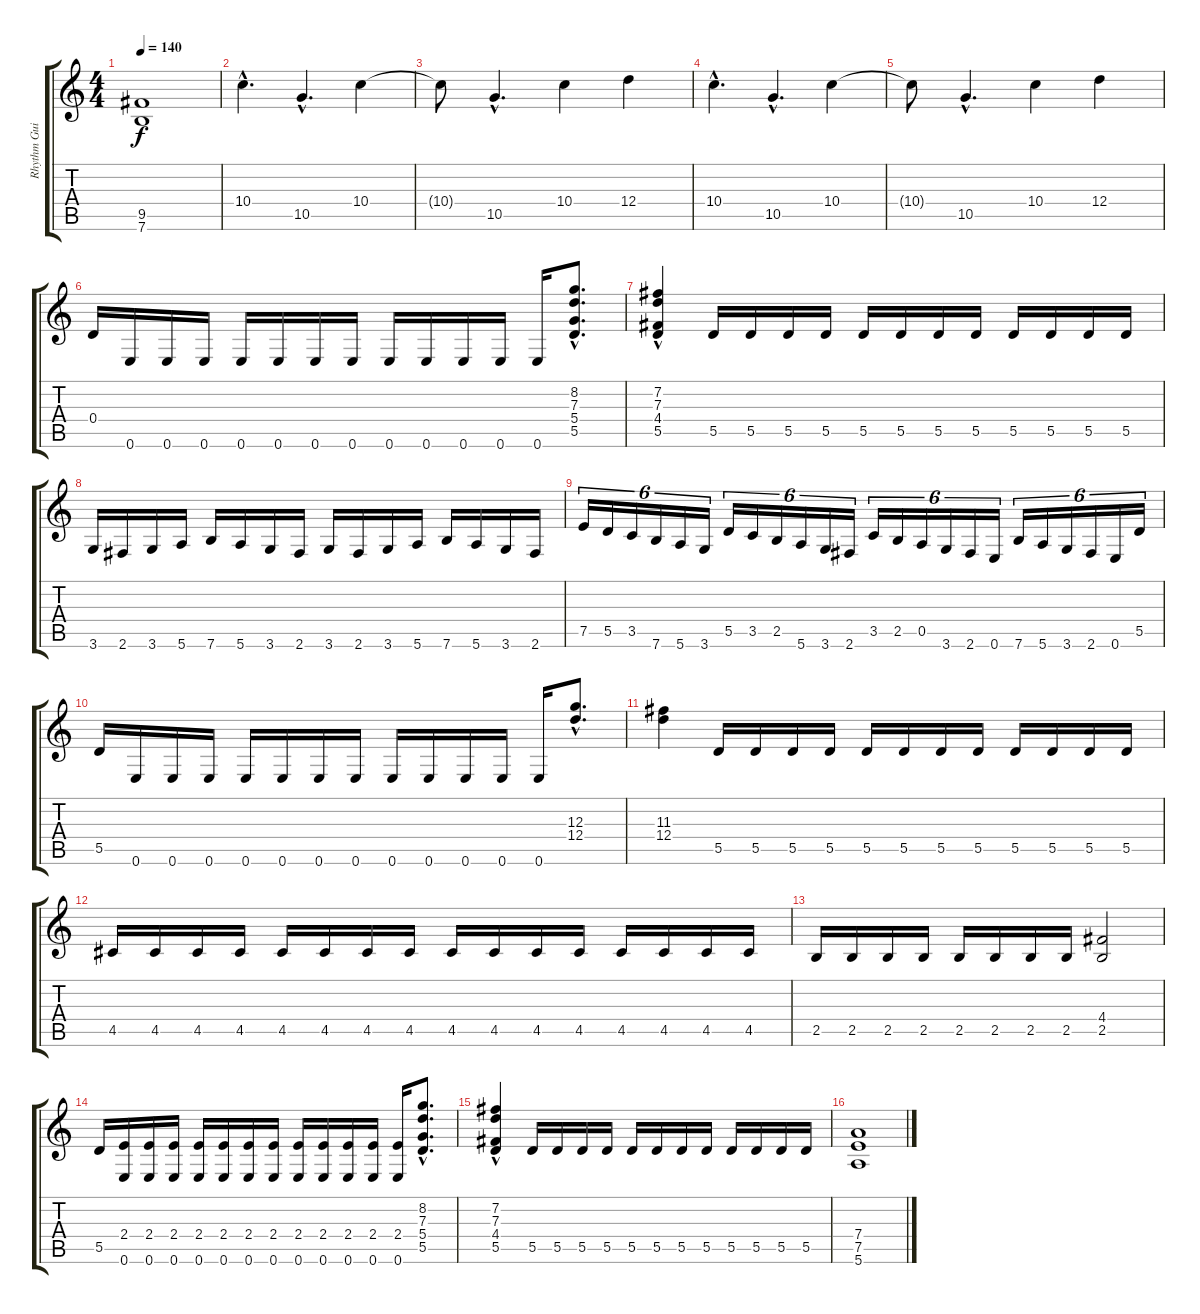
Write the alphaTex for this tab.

\track ("Rhythm Guitar" "Rhythm Gui") {instrument overdrivenguitar}
\staff {score tabs}
\tuning (E4 B3 G3 D3 A2 E2) {hide}
\ts (4 4)
\tempo 140
\clef g2
\ks c
(9.5 7.6).1{dy f} |
10.4{hac}.4{d} 10.5{hac}.4{d} 10.4.4 |
10.4{t}.8 10.5{hac}.4{d} 10.4.4 12.4.4 |
10.4{hac}.4{d} 10.5{hac}.4{d} 10.4.4 |
10.4{t}.8 10.5{hac}.4{d} 10.4.4 12.4.4 |
0.4.16 0.6.16 0.6.16 0.6.16 0.6.16 0.6.16 0.6.16 0.6.16 0.6.16 0.6.16 0.6.16 0.6.16 0.6.16 (8.2{hac} 7.3{hac} 5.4{hac} 5.5{hac}).8{d} |
(7.2 7.3 4.4{hac} 5.5{hac}).4 5.5.16 5.5.16 5.5.16 5.5.16 5.5.16 5.5.16 5.5.16 5.5.16 5.5.16 5.5.16 5.5.16 5.5.16 |
3.6.16 2.6.16 3.6.16 5.6.16 7.6.16 5.6.16 3.6.16 2.6.16 3.6.16 2.6.16 3.6.16 5.6.16 7.6.16 5.6.16 3.6.16 2.6.16 |
7.5.16{tu (6 4)} 5.5.16{tu (6 4)} 3.5.16{tu (6 4)} 7.6.16{tu (6 4)} 5.6.16{tu (6 4)} 3.6.16{tu (6 4)} 5.5.16{tu (6 4)} 3.5.16{tu (6 4)} 2.5.16{tu (6 4)} 5.6.16{tu (6 4)} 3.6.16{tu (6 4)} 2.6.16{tu (6 4)} 3.5.16{tu (6 4)} 2.5.16{tu (6 4)} 0.5.16{tu (6 4)} 3.6.16{tu (6 4)} 2.6.16{tu (6 4)} 0.6.16{tu (6 4)} 7.6.16{tu (6 4)} 5.6.16{tu (6 4)} 3.6.16{tu (6 4)} 2.6.16{tu (6 4)} 0.6.16{tu (6 4)} 5.5.16{tu (6 4)} |
5.5.16 0.6.16 0.6.16 0.6.16 0.6.16 0.6.16 0.6.16 0.6.16 0.6.16 0.6.16 0.6.16 0.6.16 0.6.16 (12.3{hac} 12.4{hac}).8{d} |
(11.3 12.4).4 5.5.16 5.5.16 5.5.16 5.5.16 5.5.16 5.5.16 5.5.16 5.5.16 5.5.16 5.5.16 5.5.16 5.5.16 |
4.5.16 4.5.16 4.5.16 4.5.16 4.5.16 4.5.16 4.5.16 4.5.16 4.5.16 4.5.16 4.5.16 4.5.16 4.5.16 4.5.16 4.5.16 4.5.16 |
2.5.16 2.5.16 2.5.16 2.5.16 2.5.16 2.5.16 2.5.16 2.5.16 (4.4 2.5).2 |
5.5.16 (2.4 0.6).16 (2.4 0.6).16 (2.4 0.6).16 (2.4 0.6).16 (2.4 0.6).16 (2.4 0.6).16 (2.4 0.6).16 (2.4 0.6).16 (2.4 0.6).16 (2.4 0.6).16 (2.4 0.6).16 (2.4 0.6).16 (8.2{hac} 7.3{hac} 5.4{hac} 5.5{hac}).8{d} |
(7.2 7.3 4.4 5.5{hac}).4 5.5.16 5.5.16 5.5.16 5.5.16 5.5.16 5.5.16 5.5.16 5.5.16 5.5.16 5.5.16 5.5.16 5.5.16 |
(7.4 7.5 5.6).1
